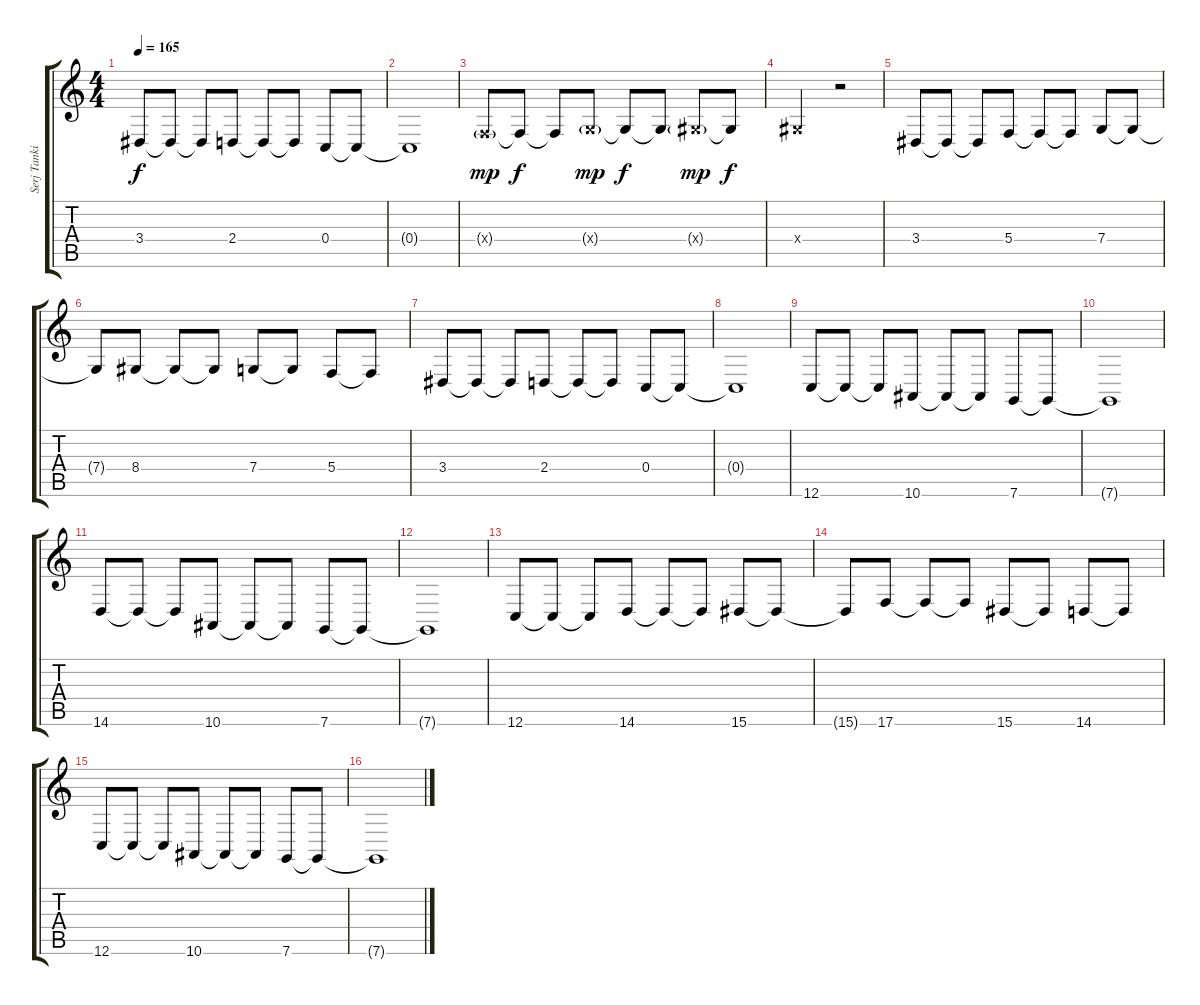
\track ("Serj Tankian" "Serj Tanki") {instrument flute}
\staff {score tabs}
\tuning (D4 A3 F3 C3 G2 C2) {hide}
\ts (4 4)
\tempo 165
\clef g2
\ks c
3.4.8{dy f} 3.4{t}.8 3.4{t}.8 2.4.8 2.4{t}.8 2.4{t}.8 0.4.8 0.4{t}.8 |
0.4{t}.1 |
5.4{g x}.8{dy mp} 5.4{t}.8{dy f} 5.4{t}.8 7.4{g x}.8{dy mp} 7.4{t}.8{dy f} 7.4{t}.8 8.4{g x}.8{dy mp} 8.4{t}.8{dy f} |
8.4{x}.2 r.2 |
3.4.8 3.4{t}.8 3.4{t}.8 5.4.8 5.4{t}.8 5.4{t}.8 7.4.8 7.4{t}.8 |
7.4{t}.8 8.4.8 8.4{t}.8 8.4{t}.8 7.4.8 7.4{t}.8 5.4.8 5.4{t}.8 |
3.4.8 3.4{t}.8 3.4{t}.8 2.4.8 2.4{t}.8 2.4{t}.8 0.4.8 0.4{t}.8 |
0.4{t}.1 |
12.6.8 12.6{t}.8 12.6{t}.8 10.6.8 10.6{t}.8 10.6{t}.8 7.6.8 7.6{t}.8 |
7.6{t}.1 |
14.6.8 14.6{t}.8 14.6{t}.8 10.6.8 10.6{t}.8 10.6{t}.8 7.6.8 7.6{t}.8 |
7.6{t}.1 |
12.6.8 12.6{t}.8 12.6{t}.8 14.6.8 14.6{t}.8 14.6{t}.8 15.6.8 15.6{t}.8 |
15.6{t}.8 17.6.8 17.6{t}.8 17.6{t}.8 15.6.8 15.6{t}.8 14.6.8 14.6{t}.8 |
12.6.8 12.6{t}.8 12.6{t}.8 10.6.8 10.6{t}.8 10.6{t}.8 7.6.8 7.6{t}.8 |
7.6{t}.1
